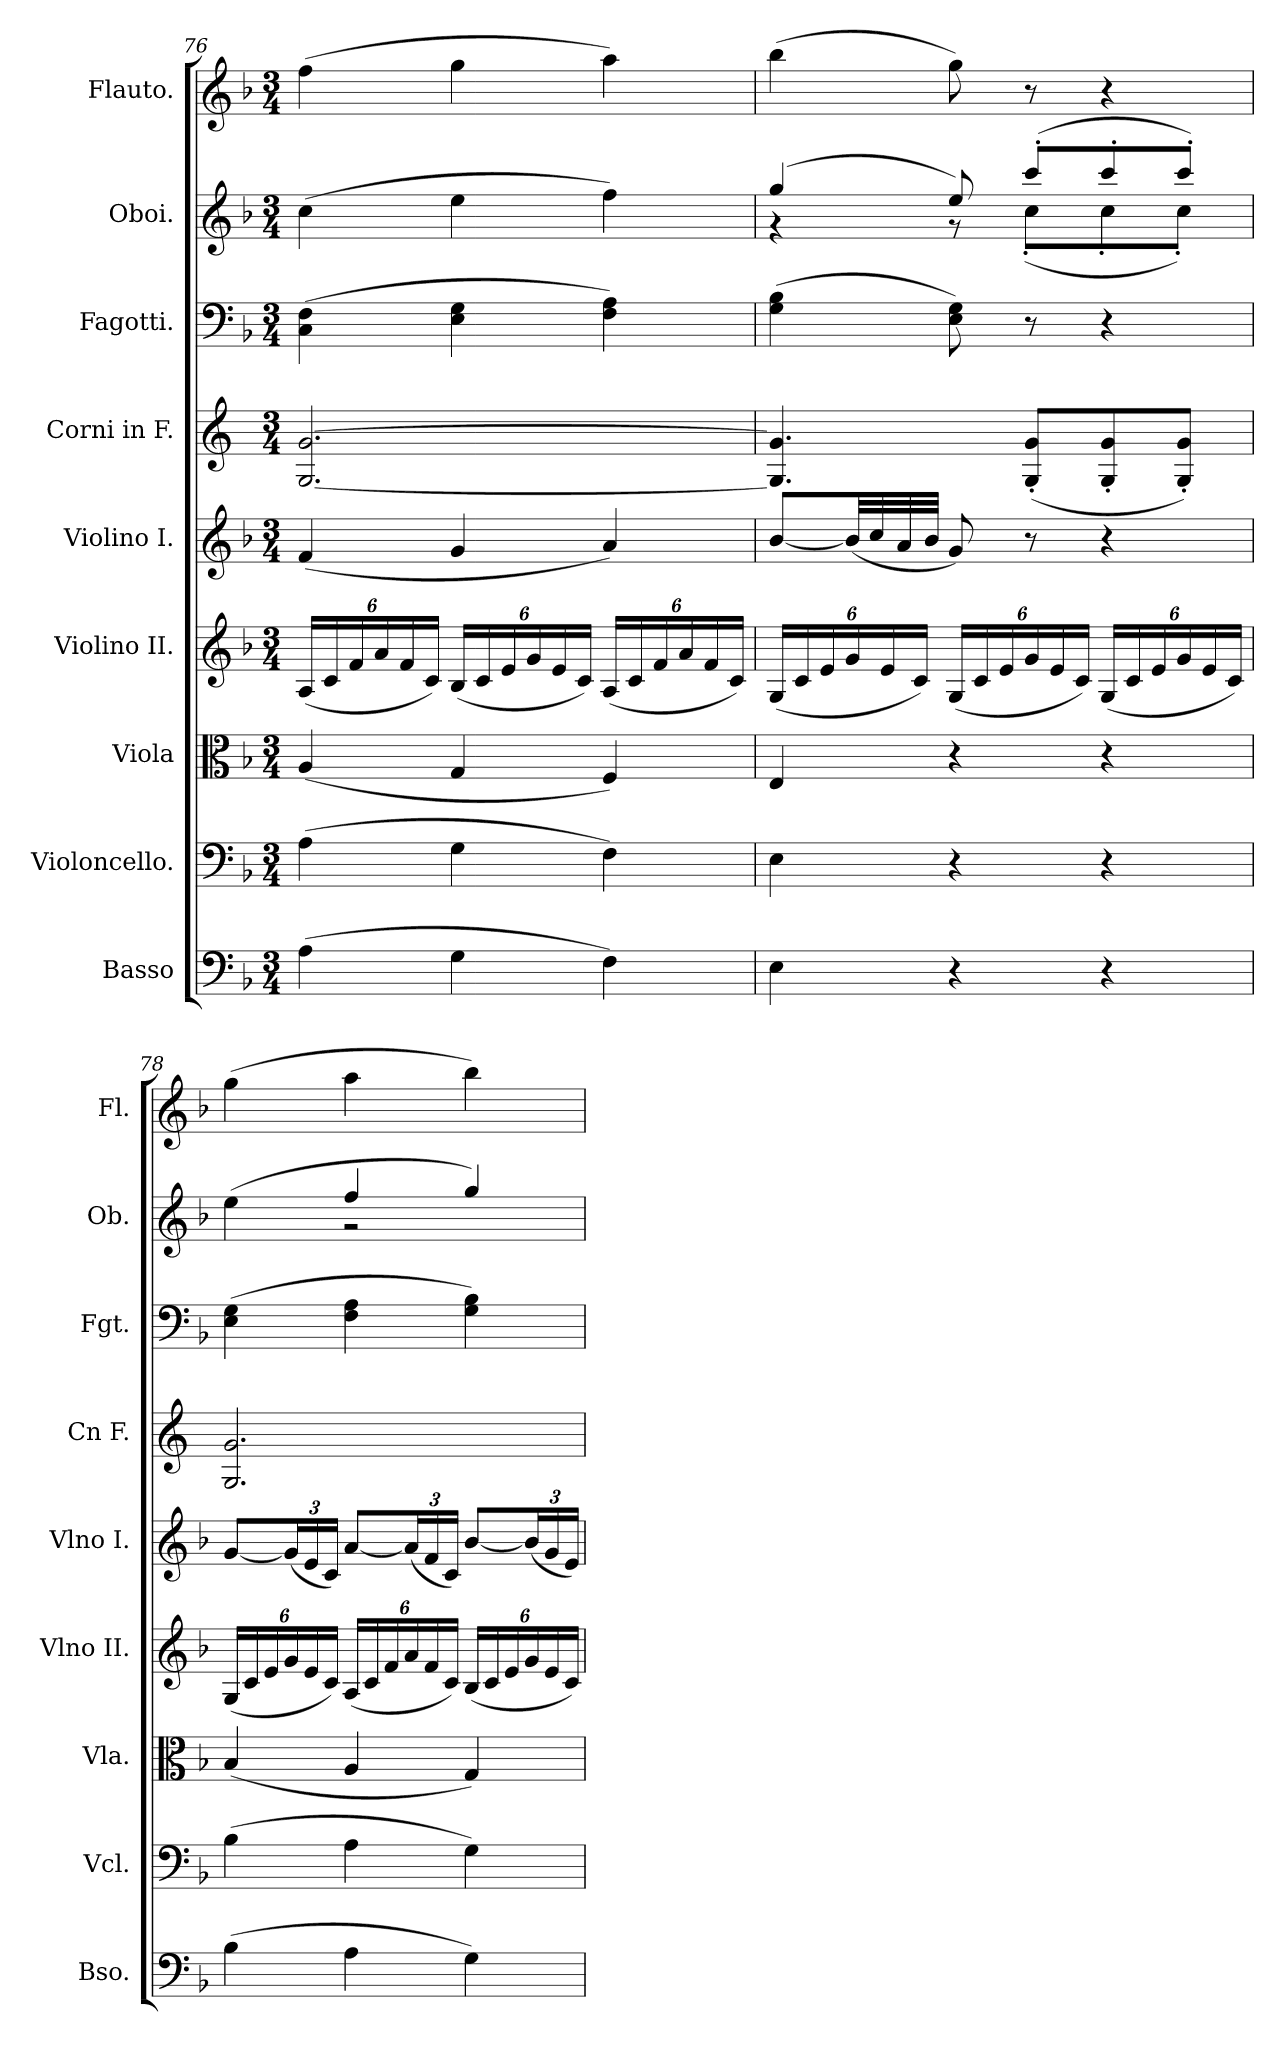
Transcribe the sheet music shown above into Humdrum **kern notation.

**kern	**kern	**kern	**kern	**kern	**kern	**kern	**kern	**kern
*part9	*part8	*part7	*part6	*part5	*part4	*part3	*part2	*part1
*staff9	*staff8	*staff7	*staff6	*staff5	*staff4	*staff3	*staff2	*staff1
*I"Basso	*I"Violoncello.	*I"Viola	*I"Violino II.	*I"Violino I.	*I"Corni in F.	*I"Fagotti.	*I"Oboi.	*I"Flauto.
*I'Bso.	*I'Vcl.	*I'Vla.	*I'Vlno II.	*I'Vlno I.	*I'Cn F.	*I'Fgt.	*I'Ob.	*I'Fl.
*clefF4	*clefF4	*clefC3	*clefG2	*clefG2	*clefG2	*clefF4	*clefG2	*clefG2
*ITrd7c12	*	*	*	*	*ITrd4c7	*	*	*
*k[b-]	*k[b-]	*k[b-]	*k[b-]	*k[b-]	*k[b-]	*k[b-]	*k[b-]	*k[b-]
*M3/4	*M3/4	*M3/4	*M3/4	*M3/4	*M3/4	*M3/4	*M3/4	*M3/4
*	*	*	*Xbrackettup	*	*	*	*	*
=76	=76	=76	=76	=76	=76	=76	=76	=76
(>4AA\	(>4A\	(<4A/	(<24A/LL	(<4f/	[2.C/ [2.c/	(>4C\ 4F\	(>4cc\	(>4ff\
.	.	.	24c/	.	.	.	.	.
.	.	.	24f/	.	.	.	.	.
.	.	.	24a/	.	.	.	.	.
.	.	.	24f/	.	.	.	.	.
.	.	.	24c/JJ)	.	.	.	.	.
4GG\	4G\	4G/	(<24B-/LL	4g/	.	4E\ 4G\	4ee\	4gg\
.	.	.	24c/	.	.	.	.	.
.	.	.	24e/	.	.	.	.	.
.	.	.	24g/	.	.	.	.	.
.	.	.	24e/	.	.	.	.	.
.	.	.	24c/JJ)	.	.	.	.	.
4FF\)	4F\)	4F/)	(<24A/LL	4a/)	.	4F\ 4A\)	4ff\)	4aa\)
.	.	.	24c/	.	.	.	.	.
.	.	.	24f/	.	.	.	.	.
.	.	.	24a/	.	.	.	.	.
.	.	.	24f/	.	.	.	.	.
.	.	.	24c/JJ)	.	.	.	.	.
=77	=77	=77	=77	=77	=77	=77	=77	=77
*	*	*	*	*	*	*	*^	*
4EE\	4E\	4E/	(<24G/LL	[8b-/L	4.C/] 4.c/]	(>4G\ 4B-\	(>4gg/	4r	(>4bb-\
.	.	.	24c/	.	.	.	.	.	.
.	.	.	24e/	.	.	.	.	.	.
.	.	.	24g/	(<32b-/LL]	.	.	.	.	.
.	.	.	.	32cc/	.	.	.	.	.
.	.	.	24e/	.	.	.	.	.	.
.	.	.	.	32a/	.	.	.	.	.
.	.	.	24c/JJ)	.	.	.	.	.	.
.	.	.	.	32b-/JJJ	.	.	.	.	.
4r	4r	4r	(<24G/LL	8g/)	.	8E\ 8G\)	8ee/)	8r	8gg\)
.	.	.	24c/	.	.	.	.	.	.
.	.	.	24e/	.	.	.	.	.	.
.	.	.	24g/	8r	(<8C/' 8c/'L	8r	(>8ccc'/L	(<8cc'\L	8r
.	.	.	24e/	.	.	.	.	.	.
.	.	.	24c/JJ)	.	.	.	.	.	.
4r	4r	4r	(<24G/LL	4r	8C/' 8c/'	4r	8ccc'/	8cc'\	4r
.	.	.	24c/	.	.	.	.	.	.
.	.	.	24e/	.	.	.	.	.	.
.	.	.	24g/	.	8C/' 8c/'J)	.	8ccc'/J)	8cc'\J)	.
.	.	.	24e/	.	.	.	.	.	.
.	.	.	24c/JJ)	.	.	.	.	.	.
!!LO:PB:g=z
=78	=78	=78	=78	=78	=78	=78	=78	=78	=78
(>4BB-\	(>4B-\	(<4B-/	(<24G/LL	[8g/L	2.C/ 2.c/	(>4E\ 4G\	(>4ee\	4ryy	(>4gg\
.	.	.	24c/	.	.	.	.	.	.
.	.	.	24e/	.	.	.	.	.	.
*	*	*	*	*Xbrackettup	*	*	*	*	*
.	.	.	24g/	(<24g/L]	.	.	.	.	.
.	.	.	24e/	24e/	.	.	.	.	.
.	.	.	24c/JJ)	24c/JJ)	.	.	.	.	.
4AA\	4A\	4A/	(<24A/LL	[8a/L	.	4F\ 4A\	4ff/	2r	4aa\
.	.	.	24c/	.	.	.	.	.	.
.	.	.	24f/	.	.	.	.	.	.
.	.	.	24a/	(<24a/L]	.	.	.	.	.
.	.	.	24f/	24f/	.	.	.	.	.
.	.	.	24c/JJ)	24c/JJ)	.	.	.	.	.
4GG\)	4G\)	4G/)	(<24B-/LL	[8b-/L	.	4G\ 4B-\)	4gg/)	.	4bb-\)
.	.	.	24c/	.	.	.	.	.	.
.	.	.	24e/	.	.	.	.	.	.
.	.	.	24g/	(<24b-/L]	.	.	.	.	.
.	.	.	24e/	24g/	.	.	.	.	.
.	.	.	24c/JJ)	24e/JJ)	.	.	.	.	.
*	*	*	*	*	*	*	*v	*v	*
=	=	=	=	=	=	=	=	=
*-	*-	*-	*-	*-	*-	*-	*-	*-
